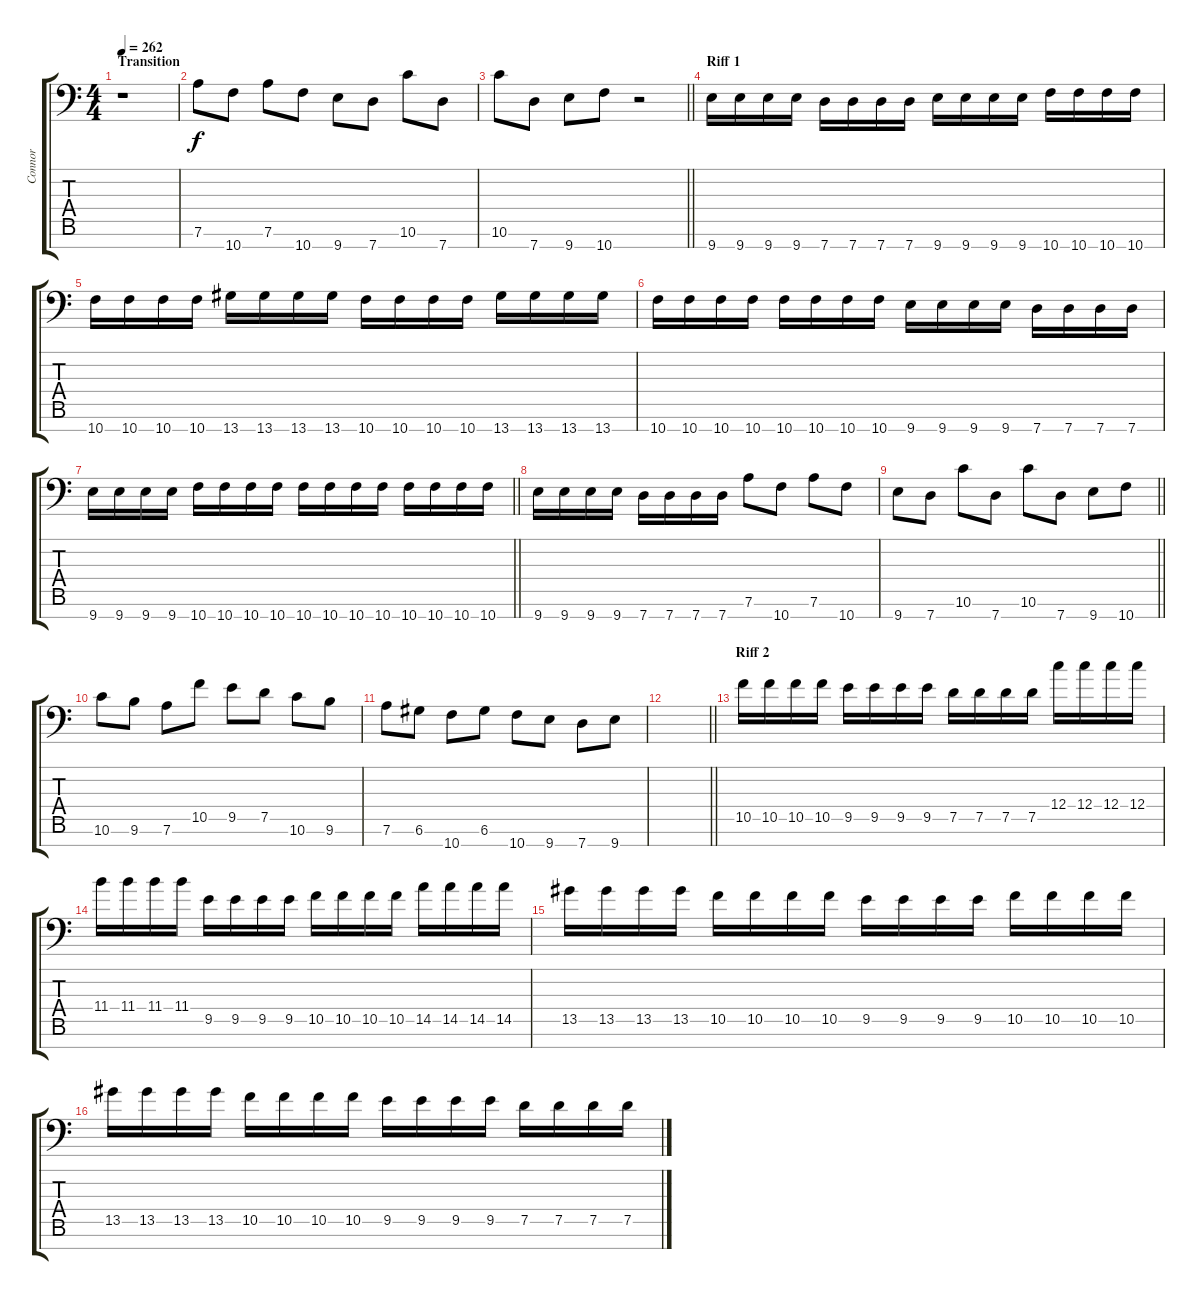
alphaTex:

\track ("Connor" "Connor") {instrument distortionguitar}
\staff {score tabs}
\tuning (D4 A3 F3 C3 G2 D2 G1) {hide}
\ts (4 4)
\section ("" "Transition")
\tempo 262
\clef f4
\ks c
r.1{dy f} |
7.6.8 10.7.8 7.6.8 10.7.8 9.7.8 7.7.8 10.6.8 7.7.8 |
\barLineRight lightlight
10.6.8 7.7.8 9.7.8 10.7.8 r.2 |
\section ("" "Riff 1")
9.7.16 9.7.16 9.7.16 9.7.16 7.7.16 7.7.16 7.7.16 7.7.16 9.7.16 9.7.16 9.7.16 9.7.16 10.7.16 10.7.16 10.7.16 10.7.16 |
10.7.16 10.7.16 10.7.16 10.7.16 13.7.16 13.7.16 13.7.16 13.7.16 10.7.16 10.7.16 10.7.16 10.7.16 13.7.16 13.7.16 13.7.16 13.7.16 |
10.7.16 10.7.16 10.7.16 10.7.16 10.7.16 10.7.16 10.7.16 10.7.16 9.7.16 9.7.16 9.7.16 9.7.16 7.7.16 7.7.16 7.7.16 7.7.16 |
\barLineRight lightlight
9.7.16 9.7.16 9.7.16 9.7.16 10.7.16 10.7.16 10.7.16 10.7.16 10.7.16 10.7.16 10.7.16 10.7.16 10.7.16 10.7.16 10.7.16 10.7.16 |
\section ("" "")
9.7.16 9.7.16 9.7.16 9.7.16 7.7.16 7.7.16 7.7.16 7.7.16 7.6.8 10.7.8 7.6.8 10.7.8 |
\barLineRight lightlight
9.7.8 7.7.8 10.6.8 7.7.8 10.6.8 7.7.8 9.7.8 10.7.8 |
\section ("" "")
10.6.8 9.6.8 7.6.8 10.5.8 9.5.8 7.5.8 10.6.8 9.6.8 |
7.6.8 6.6.8 10.7.8 6.6.8 10.7.8 9.7.8 7.7.8 9.7.8 |
\barLineRight lightlight
|
\section ("" "Riff 2")
10.5.16 10.5.16 10.5.16 10.5.16 9.5.16 9.5.16 9.5.16 9.5.16 7.5.16 7.5.16 7.5.16 7.5.16 12.4.16 12.4.16 12.4.16 12.4.16 |
11.4.16 11.4.16 11.4.16 11.4.16 9.5.16 9.5.16 9.5.16 9.5.16 10.5.16 10.5.16 10.5.16 10.5.16 14.5.16 14.5.16 14.5.16 14.5.16 |
13.5.16 13.5.16 13.5.16 13.5.16 10.5.16 10.5.16 10.5.16 10.5.16 9.5.16 9.5.16 9.5.16 9.5.16 10.5.16 10.5.16 10.5.16 10.5.16 |
13.5.16 13.5.16 13.5.16 13.5.16 10.5.16 10.5.16 10.5.16 10.5.16 9.5.16 9.5.16 9.5.16 9.5.16 7.5.16 7.5.16 7.5.16 7.5.16
